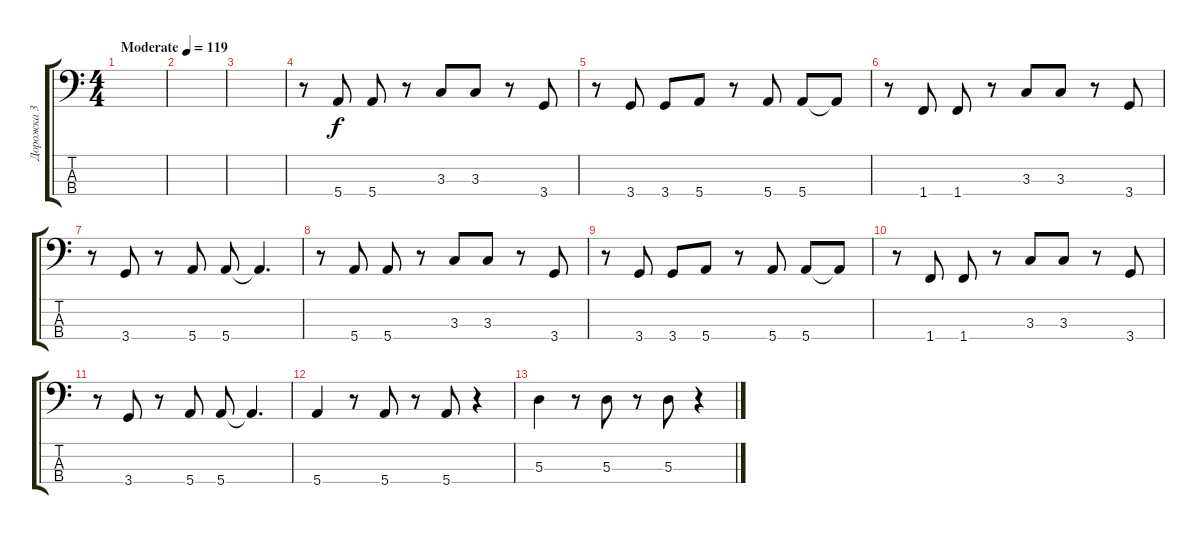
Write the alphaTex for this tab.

\track ("Дорожка 3" "Дорожка 3") {instrument electricbassfinger}
\staff {score tabs}
\tuning (G2 D2 A1 E1) {hide}
\ts (4 4)
\tempo (119 "Moderate")
\clef f4
\ks c
|
|
|
r.8 5.4.8 5.4.8 r.8 3.3.8 3.3.8 r.8 3.4.8 |
r.8 3.4.8 3.4.8 5.4.8 r.8 5.4.8 5.4.8 5.4{t}.8 |
r.8 1.4.8 1.4.8 r.8 3.3.8 3.3.8 r.8 3.4.8 |
r.8 3.4.8 r.8 5.4.8 5.4.8 5.4{t}.4{d} |
r.8 5.4.8 5.4.8 r.8 3.3.8 3.3.8 r.8 3.4.8 |
r.8 3.4.8 3.4.8 5.4.8 r.8 5.4.8 5.4.8 5.4{t}.8 |
r.8 1.4.8 1.4.8 r.8 3.3.8 3.3.8 r.8 3.4.8 |
r.8 3.4.8 r.8 5.4.8 5.4.8 5.4{t}.4{d} |
5.4.4 r.8 5.4.8 r.8 5.4.8 r.4 |
5.3.4 r.8 5.3.8 r.8 5.3.8 r.4
